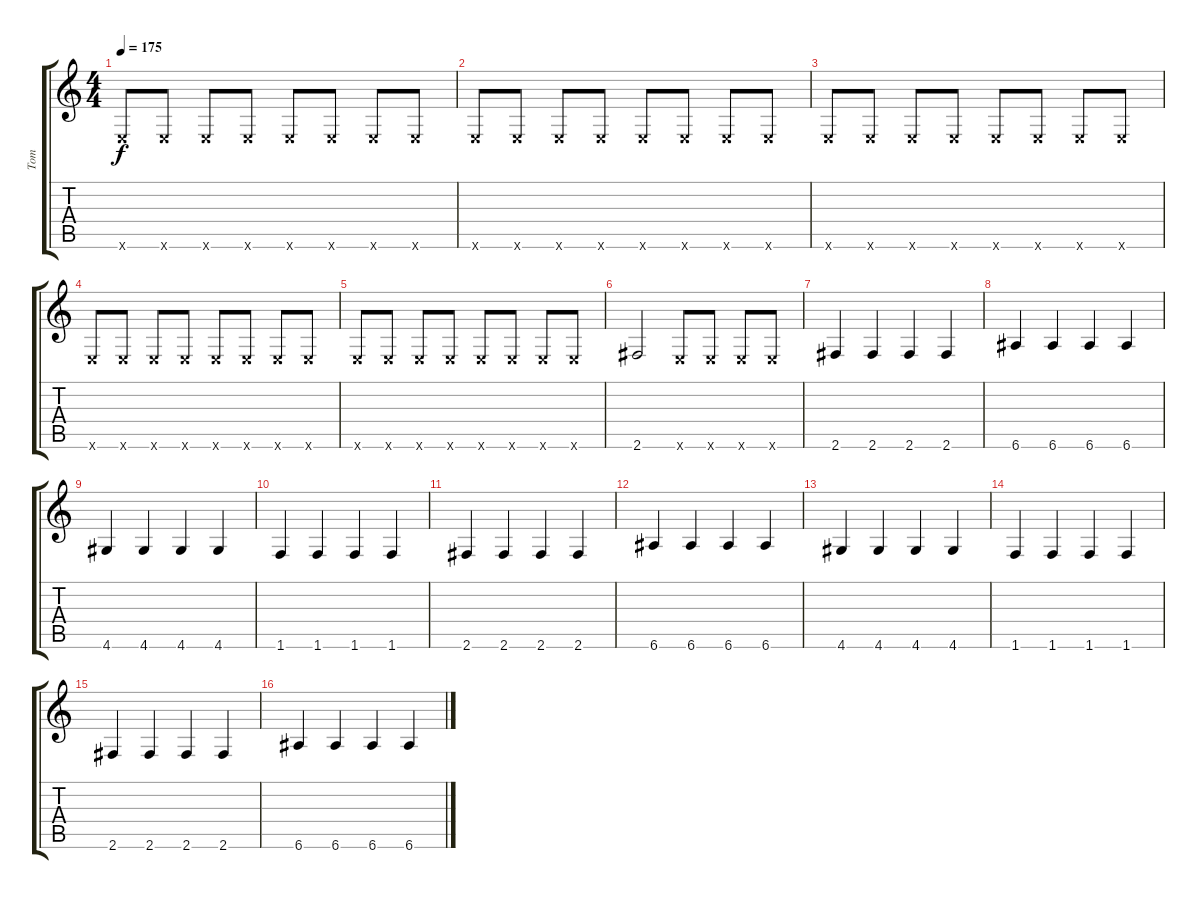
\track ("Tom" "Tom") {instrument electricbassfinger}
\staff {score tabs}
\tuning (E4 B3 G3 D3 A2 E2) {hide}
\ts (4 4)
\tempo 175
\clef g2
\ks c
0.6{x}.8{dy f} 0.6{x}.8 0.6{x}.8 0.6{x}.8 0.6{x}.8 0.6{x}.8 0.6{x}.8 0.6{x}.8 |
0.6{x}.8 0.6{x}.8 0.6{x}.8 0.6{x}.8 0.6{x}.8 0.6{x}.8 0.6{x}.8 0.6{x}.8 |
0.6{x}.8 0.6{x}.8 0.6{x}.8 0.6{x}.8 0.6{x}.8 0.6{x}.8 0.6{x}.8 0.6{x}.8 |
0.6{x}.8 0.6{x}.8 0.6{x}.8 0.6{x}.8 0.6{x}.8 0.6{x}.8 0.6{x}.8 0.6{x}.8 |
0.6{x}.8 0.6{x}.8 0.6{x}.8 0.6{x}.8 0.6{x}.8 0.6{x}.8 0.6{x}.8 0.6{x}.8 |
2.6.2 0.6{x}.8 0.6{x}.8 0.6{x}.8 0.6{x}.8 |
2.6.4 2.6.4 2.6.4 2.6.4 |
6.6.4 6.6.4 6.6.4 6.6.4 |
4.6.4 4.6.4 4.6.4 4.6.4 |
1.6.4 1.6.4 1.6.4 1.6.4 |
2.6.4 2.6.4 2.6.4 2.6.4 |
6.6.4 6.6.4 6.6.4 6.6.4 |
4.6.4 4.6.4 4.6.4 4.6.4 |
1.6.4 1.6.4 1.6.4 1.6.4 |
2.6.4 2.6.4 2.6.4 2.6.4 |
6.6.4 6.6.4 6.6.4 6.6.4
